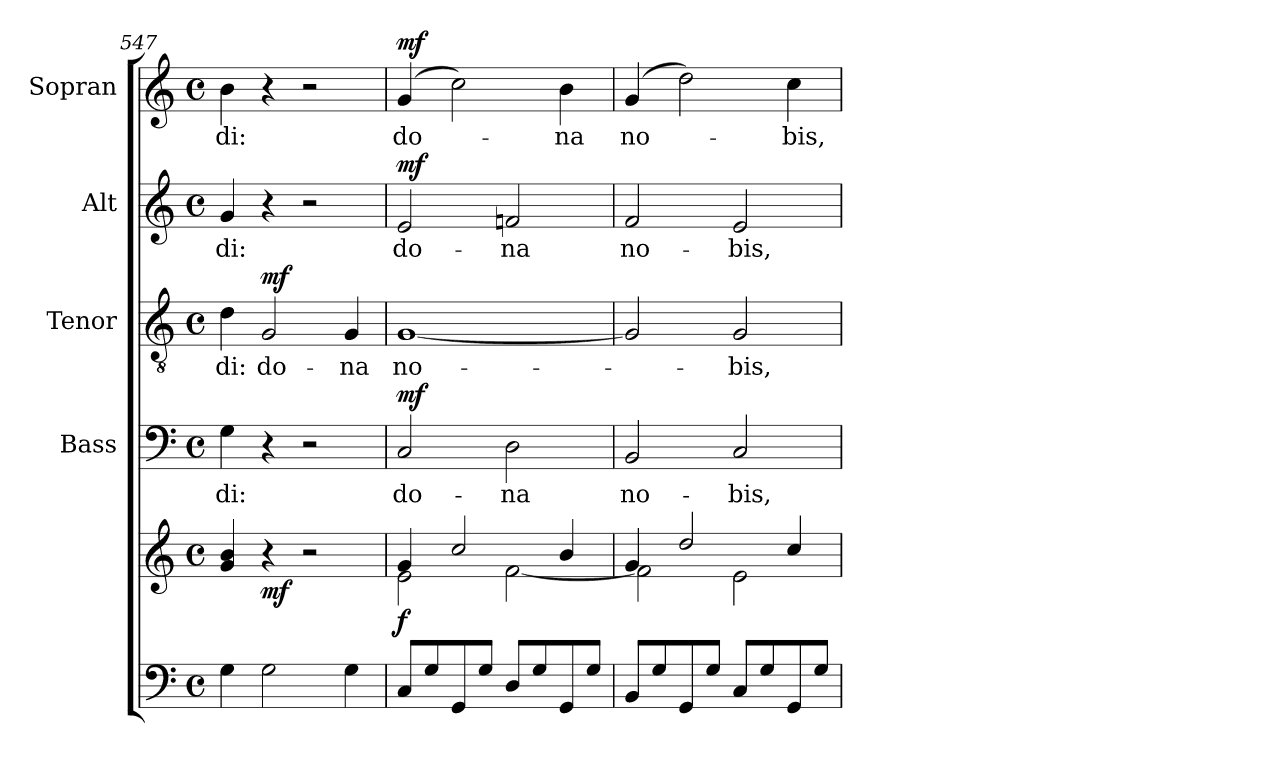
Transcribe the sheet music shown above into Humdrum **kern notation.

**kern	**kern	**dynam	**kern	**text	**dynam	**kern	**text	**dynam	**kern	**text	**dynam	**kern	**text	**dynam
*part5	*part5	*part5	*part4	*part4	*part4	*part3	*part3	*part3	*part2	*part2	*part2	*part1	*part1	*part1
*staff6	*staff5	*staff5/6	*staff4	*staff4	*staff4	*staff3	*staff3	*staff3	*staff2	*staff2	*staff2	*staff1	*staff1	*staff1
*	*	*	*I"Bass	*	*	*I"Tenor	*	*	*I"Alt	*	*	*I"Sopran	*	*
*	*	*	*I'B.	*	*	*I'T.	*	*	*I'A.	*	*	*I'S.	*	*
*clefF4	*clefG2	*	*clefF4	*	*	*clefGv2	*	*	*clefG2	*	*	*clefG2	*	*
*k[]	*k[]	*	*k[]	*	*	*k[]	*	*	*k[]	*	*	*k[]	*	*
*C:	*C:	*	*C:	*	*	*C:	*	*	*C:	*	*	*C:	*	*
*M4/4	*M4/4	*	*M4/4	*	*	*M4/4	*	*	*M4/4	*	*	*M4/4	*	*
*met(c)	*met(c)	*	*met(c)	*	*	*met(c)	*	*	*met(c)	*	*	*met(c)	*	*
=547	=547	=547	=547	=547	=547	=547	=547	=547	=547	=547	=547	=547	=547	=547
!	!	!	!	!LO:LY:b	!	!	!LO:LY:b	!	!	!LO:LY:b	!	!	!LO:LY:b	!
4G\	4g/ 4b/	.	4G\	-di:	.	4d\	-di:	.	4g/	-di:	.	4b\	-di:	.
!	!	!LO:DY:b	!	!	!	!	!LO:LY:b	!LO:DY:a	!	!	!	!	!	!
2G\	4r	mf	4r	.	.	2G/	do-	mf	4r	.	.	4r	.	.
.	2r	.	2r	.	.	.	.	.	2r	.	.	2r	.	.
!	!	!	!	!	!	!	!LO:LY:b	!	!	!	!	!	!	!
4G\	.	.	.	.	.	4G/	-na	.	.	.	.	.	.	.
!!LO:LB:g=z
=548	=548	=548	=548	=548	=548	=548	=548	=548	=548	=548	=548	=548	=548	=548
*	*^	*	*	*	*	*	*	*	*	*	*	*	*	*
!	!	!	!LO:DY:b	!	!LO:LY:b	!LO:DY:a	!	!LO:LY:b	!	!	!LO:LY:b	!LO:DY:a	!	!LO:LY:b	!LO:DY:a
8C/L	4g/	2e\	f	2C/	do-	mf	[1G	no-	.	2e/	do-	mf	(4g/	do-	mf
8G/	.	.	.	.	.	.	.	.	.	.	.	.	.	.	.
8GG/	2cc/	.	.	.	.	.	.	.	.	.	.	.	2cc\)	.	.
8G/J	.	.	.	.	.	.	.	.	.	.	.	.	.	.	.
!	!	!	!	!	!LO:LY:b	!	!	!	!	!	!LO:LY:b	!	!	!	!
8D/L	.	[<2f\	.	2D\	-na	.	.	.	.	2fn/	-na	.	.	.	.
8G/	.	.	.	.	.	.	.	.	.	.	.	.	.	.	.
!	!	!	!	!	!	!	!	!	!	!	!	!	!	!LO:LY:b	!
8GG/	4b/	.	.	.	.	.	.	.	.	.	.	.	4b\	-na	.
8G/J	.	.	.	.	.	.	.	.	.	.	.	.	.	.	.
=549	=549	=549	=549	=549	=549	=549	=549	=549	=549	=549	=549	=549	=549	=549	=549
!	!	!	!	!	!LO:LY:b	!	!	!	!	!	!LO:LY:b	!	!	!LO:LY:b	!
8BB/L	4g/	2f\]	.	2BB/	no-	.	2G/]	.	.	2f/	no-	.	(4g/	no-	.
8G/	.	.	.	.	.	.	.	.	.	.	.	.	.	.	.
8GG/	2dd/	.	.	.	.	.	.	.	.	.	.	.	2dd\)	.	.
8G/J	.	.	.	.	.	.	.	.	.	.	.	.	.	.	.
!	!	!	!	!	!LO:LY:b	!	!	!LO:LY:b	!	!	!LO:LY:b	!	!	!	!
8C/L	.	2e\	.	2C/	-bis,	.	2G/	-bis,	.	2e/	-bis,	.	.	.	.
8G/	.	.	.	.	.	.	.	.	.	.	.	.	.	.	.
!	!	!	!	!	!	!	!	!	!	!	!	!	!	!LO:LY:b	!
8GG/	4cc/	.	.	.	.	.	.	.	.	.	.	.	4cc\	-bis,	.
8G/J	.	.	.	.	.	.	.	.	.	.	.	.	.	.	.
*	*v	*v	*	*	*	*	*	*	*	*	*	*	*	*	*
=	=	=	=	=	=	=	=	=	=	=	=	=	=	=
*-	*-	*-	*-	*-	*-	*-	*-	*-	*-	*-	*-	*-	*-	*-
